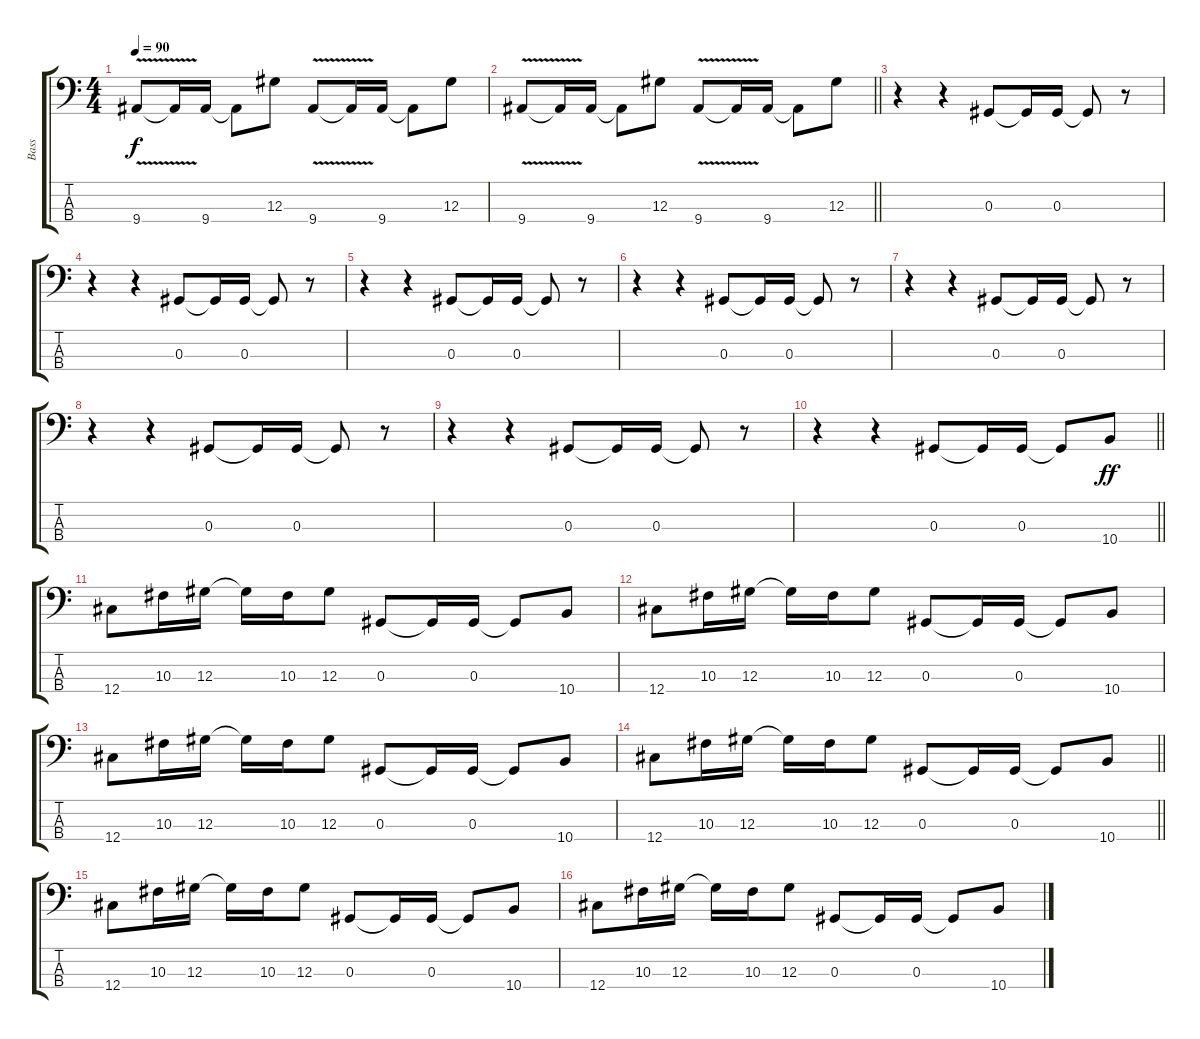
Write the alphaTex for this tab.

\track ("Bass" "Bass") {instrument electricbassfinger}
\staff {score tabs}
\tuning (Gb2 Db2 Ab1 Db1) {hide}
\ts (4 4)
\tempo 90
\clef f4
\ks c
9.4{v}.8{dy f} 9.4{t}.16 9.4.16 9.4{t}.8 12.3.8 9.4{v}.8 9.4{t}.16 9.4.16 9.4{t}.8 12.3.8 |
\barLineRight lightlight
9.4{v}.8 9.4{t}.16 9.4.16 9.4{t}.8 12.3.8 9.4{v}.8 9.4{t}.16 9.4.16 9.4{t}.8 12.3.8 |
\section ("" "")
r.4 r.4 0.3.8 0.3{t}.16 0.3.16 0.3{t}.8 r.8 |
r.4 r.4 0.3.8 0.3{t}.16 0.3.16 0.3{t}.8 r.8 |
r.4 r.4 0.3.8 0.3{t}.16 0.3.16 0.3{t}.8 r.8 |
r.4 r.4 0.3.8 0.3{t}.16 0.3.16 0.3{t}.8 r.8 |
r.4 r.4 0.3.8 0.3{t}.16 0.3.16 0.3{t}.8 r.8 |
r.4 r.4 0.3.8 0.3{t}.16 0.3.16 0.3{t}.8 r.8 |
r.4 r.4 0.3.8 0.3{t}.16 0.3.16 0.3{t}.8 r.8 |
\barLineRight lightlight
r.4 r.4 0.3.8 0.3{t}.16 0.3.16 0.3{t}.8 10.4.8{dy ff} |
\section ("" "")
12.4.8 10.3.16 12.3.16 12.3{t}.16 10.3.16 12.3.8 0.3.8 0.3{t}.16 0.3.16 0.3{t}.8 10.4.8 |
12.4.8 10.3.16 12.3.16 12.3{t}.16 10.3.16 12.3.8 0.3.8 0.3{t}.16 0.3.16 0.3{t}.8 10.4.8 |
12.4.8 10.3.16 12.3.16 12.3{t}.16 10.3.16 12.3.8 0.3.8 0.3{t}.16 0.3.16 0.3{t}.8 10.4.8 |
\barLineRight lightlight
12.4.8 10.3.16 12.3.16 12.3{t}.16 10.3.16 12.3.8 0.3.8 0.3{t}.16 0.3.16 0.3{t}.8 10.4.8 |
12.4.8 10.3.16 12.3.16 12.3{t}.16 10.3.16 12.3.8 0.3.8 0.3{t}.16 0.3.16 0.3{t}.8 10.4.8 |
12.4.8 10.3.16 12.3.16 12.3{t}.16 10.3.16 12.3.8 0.3.8 0.3{t}.16 0.3.16 0.3{t}.8 10.4.8
